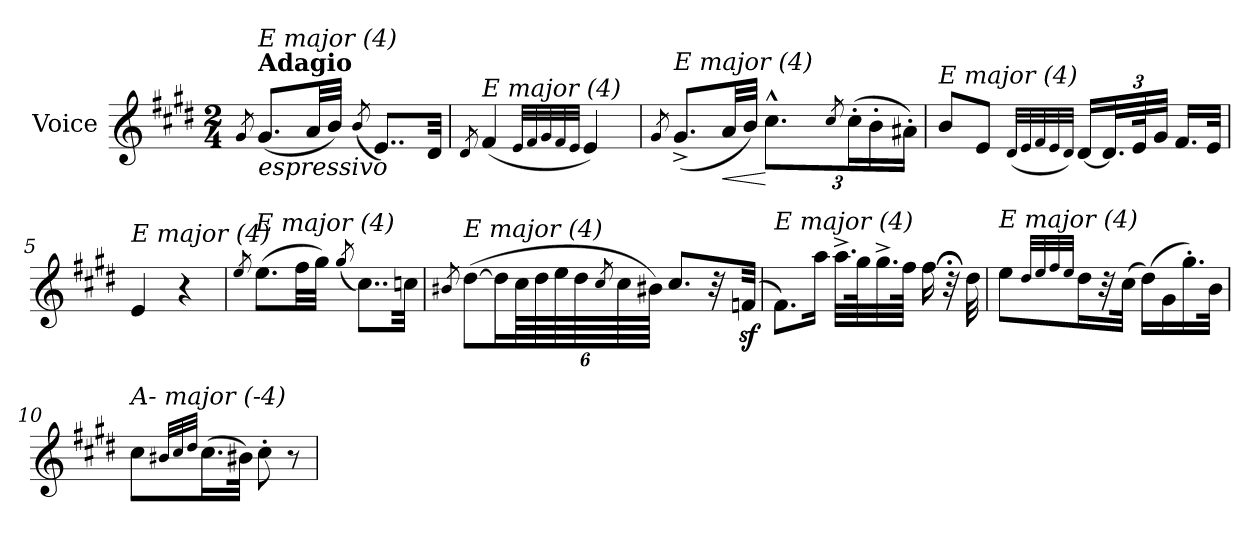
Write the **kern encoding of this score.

**kern	**dynam
*part1	*part1
*staff1	*staff1
*I"Voice	*
*I'V	*
*clefG2	*
*k[f#c#g#d#]	*
*M2/4	*
=1	=1
8qg#/	.
!LO:TX:a:B:t=Adagio	!
!LO:TX:b:i:t=espressivo	!
!LO:TX:i:t=E major (4)	!
(<8.g#/L	.
32a/LL	.
32b/JJJ)	.
(<8qb/	.
8..e/L)	.
32d#/Jkk	.
=2	=2
8qd#/	.
!LO:TX:i:t=E major (4)	!
(<4f#/	.
32qe/LLL	.
32qf#/	.
32qg#/	.
32qf#/	.
32qe/JJJ	.
4e/)	.
=3	=3
8qg#/	.
!LO:TX:i:t=E major (4)	!
(<8.g#^/L	.
!	!LO:HP:b
32a/LL	<
32b/JJJ)	.
*Xbrackettup	*
12.cc#^^\L	[
8qcc#/	.
(>24cc#'\L	.
24b'\	.
24a#X'\JJ)	.
=4	=4
!LO:TX:i:t=E major (4)	!
8b/L	.
8e/J	.
(<32qd#/LLL	.
32qe/	.
32qf#/	.
32qe/	.
32qd#/JJJ)	.
[16d#/LL	.
48.d#/L]	.
96e/K	.
48g#/JJJ	.
16.f#/LL	.
32e/JJk	.
=5	=5
!LO:TX:i:t=E major (4)	!
4e/	.
4r	.
!!LO:LB:g=z
=6	=6
8qee/	.
!LO:TX:i:t=E major (4)	!
(>8.ee\L	.
32ff#\LL	.
32gg#\JJJ)	.
(<8qgg#/	.
8..cc#\L)	.
32ccni\Jkk	.
=7	=7
8qb#X/	.
!LO:TX:i:t=E major (4)	!
(>[8dd#\L	.
16dd#\L]	.
96cc#\LL	.
96dd#\	.
96ee\	.
96dd#\	.
8qcc#/	.
96cc#\	.
96b#\JJJJ)	.
8.cc#/L	.
32r	.
(<32fnz<i/Jkk	.
=8	=8
!LO:TX:i:t=E major (4)	!
8.f#\L)	.
16aa\Jk	.
32.aa^\LLL	.
64gg#\K	.
32.gg#^\	.
64ff#\JJJk	.
16ff#\	.
32r;<	.
32dd#\	.
=9	=9
!LO:TX:i:t=E major (4)	!
8ee\L	.
32qdd#/LLL	.
32qee/	.
32qff#/	.
32qee/JJJ	.
16dd#\L	.
32r	.
(<32cc#\JJk	.
(>16dd#\LL)	.
16g#\	.
16.gg#'\)	.
32b\JJk	.
!!LO:LB:g=z
=10	=10
!LO:TX:i:t=A- major (-4)	!
8cc#\L	.
32qb#X/LLL	.
32qcc#/	.
32qdd#/JJJ	.
(>16.cc#\L	.
32b#\JJk)	.
8cc#'\	.
8r	.
=	=
*-	*-
